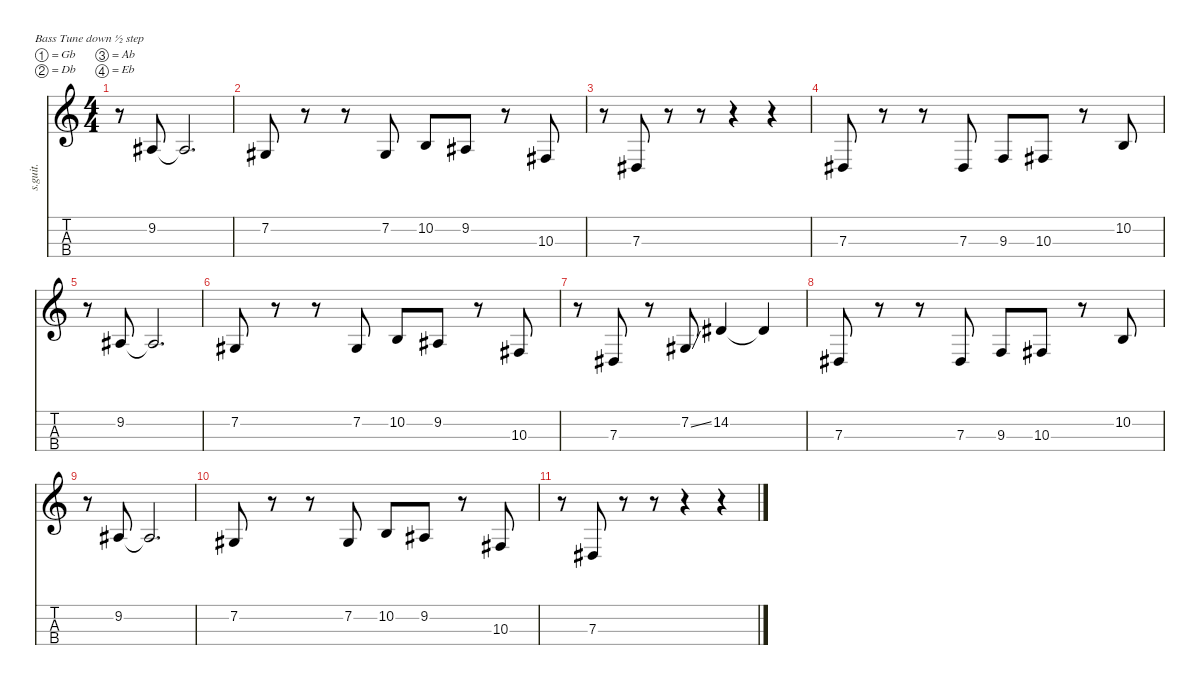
\defaultSystemsLayout 4
\hideDynamics
\bracketExtendMode nobrackets
\track ("Octave for Bass" "s.guit.") {instrument electricbassfinger}
\staff {score tabs}
\tuning (Gb2 Db2 Ab1 Eb1)
\ts (4 4)
\tempo (139 hide)
\clef g2
\ks c
r.8{dy f} 9.2{acc #}.8{lyrics (0 "") lyrics (1 "") lyrics (2 "") lyrics (3 "") lyrics (4 "")} 9.2{t acc #}.2{d lyrics (0 "") lyrics (1 "") lyrics (2 "") lyrics (3 "") lyrics (4 "")} |
7.2{acc #}.8{lyrics (0 "") lyrics (1 "") lyrics (2 "") lyrics (3 "") lyrics (4 "")} r.8 r.8 7.2{acc #}.8{lyrics (0 "") lyrics (1 "") lyrics (2 "") lyrics (3 "") lyrics (4 "")} 10.2.8{lyrics (0 "") lyrics (1 "") lyrics (2 "") lyrics (3 "") lyrics (4 "")} 9.2{acc #}.8{lyrics (0 "") lyrics (1 "") lyrics (2 "") lyrics (3 "") lyrics (4 "")} r.8 10.3{acc #}.8{lyrics (0 "") lyrics (1 "") lyrics (2 "") lyrics (3 "") lyrics (4 "")} |
r.8 7.3{acc #}.8{lyrics (0 "") lyrics (1 "") lyrics (2 "") lyrics (3 "") lyrics (4 "")} r.8 r.8 r.4 r.4 |
7.3{acc #}.8{lyrics (0 "") lyrics (1 "") lyrics (2 "") lyrics (3 "") lyrics (4 "")} r.8 r.8 7.3{acc #}.8{lyrics (0 "") lyrics (1 "") lyrics (2 "") lyrics (3 "") lyrics (4 "")} 9.3.8{lyrics (0 "") lyrics (1 "") lyrics (2 "") lyrics (3 "") lyrics (4 "")} 10.3{acc #}.8{lyrics (0 "") lyrics (1 "") lyrics (2 "") lyrics (3 "") lyrics (4 "")} r.8 10.2.8{lyrics (0 "") lyrics (1 "") lyrics (2 "") lyrics (3 "") lyrics (4 "")} |
r.8 9.2{acc #}.8{lyrics (0 "") lyrics (1 "") lyrics (2 "") lyrics (3 "") lyrics (4 "")} 9.2{t acc #}.2{d lyrics (0 "") lyrics (1 "") lyrics (2 "") lyrics (3 "") lyrics (4 "")} |
7.2{acc #}.8{lyrics (0 "") lyrics (1 "") lyrics (2 "") lyrics (3 "") lyrics (4 "")} r.8 r.8 7.2{acc #}.8{lyrics (0 "") lyrics (1 "") lyrics (2 "") lyrics (3 "") lyrics (4 "")} 10.2.8{lyrics (0 "") lyrics (1 "") lyrics (2 "") lyrics (3 "") lyrics (4 "")} 9.2{acc #}.8{lyrics (0 "") lyrics (1 "") lyrics (2 "") lyrics (3 "") lyrics (4 "")} r.8 10.3{acc #}.8{lyrics (0 "") lyrics (1 "") lyrics (2 "") lyrics (3 "") lyrics (4 "")} |
r.8 7.3{acc #}.8{lyrics (0 "") lyrics (1 "") lyrics (2 "") lyrics (3 "") lyrics (4 "")} r.8 7.2{ss acc #}.8{lyrics (0 "") lyrics (1 "") lyrics (2 "") lyrics (3 "") lyrics (4 "")} 14.2{acc #}.4{lyrics (0 "") lyrics (1 "") lyrics (2 "") lyrics (3 "") lyrics (4 "")} 14.2{t acc #}.4{lyrics (0 "") lyrics (1 "") lyrics (2 "") lyrics (3 "") lyrics (4 "")} |
7.3{acc #}.8{lyrics (0 "") lyrics (1 "") lyrics (2 "") lyrics (3 "") lyrics (4 "")} r.8 r.8 7.3{acc #}.8{lyrics (0 "") lyrics (1 "") lyrics (2 "") lyrics (3 "") lyrics (4 "")} 9.3.8{lyrics (0 "") lyrics (1 "") lyrics (2 "") lyrics (3 "") lyrics (4 "")} 10.3{acc #}.8{lyrics (0 "") lyrics (1 "") lyrics (2 "") lyrics (3 "") lyrics (4 "")} r.8 10.2.8{lyrics (0 "") lyrics (1 "") lyrics (2 "") lyrics (3 "") lyrics (4 "")} |
r.8 9.2{acc #}.8{lyrics (0 "") lyrics (1 "") lyrics (2 "") lyrics (3 "") lyrics (4 "")} 9.2{t acc #}.2{d lyrics (0 "") lyrics (1 "") lyrics (2 "") lyrics (3 "") lyrics (4 "")} |
7.2{acc #}.8{lyrics (0 "") lyrics (1 "") lyrics (2 "") lyrics (3 "") lyrics (4 "")} r.8 r.8 7.2{acc #}.8{lyrics (0 "") lyrics (1 "") lyrics (2 "") lyrics (3 "") lyrics (4 "")} 10.2.8{lyrics (0 "") lyrics (1 "") lyrics (2 "") lyrics (3 "") lyrics (4 "")} 9.2{acc #}.8{lyrics (0 "") lyrics (1 "") lyrics (2 "") lyrics (3 "") lyrics (4 "")} r.8 10.3{acc #}.8{lyrics (0 "") lyrics (1 "") lyrics (2 "") lyrics (3 "") lyrics (4 "")} |
r.8 7.3{acc #}.8{lyrics (0 "") lyrics (1 "") lyrics (2 "") lyrics (3 "") lyrics (4 "")} r.8 r.8 r.4 r.4
